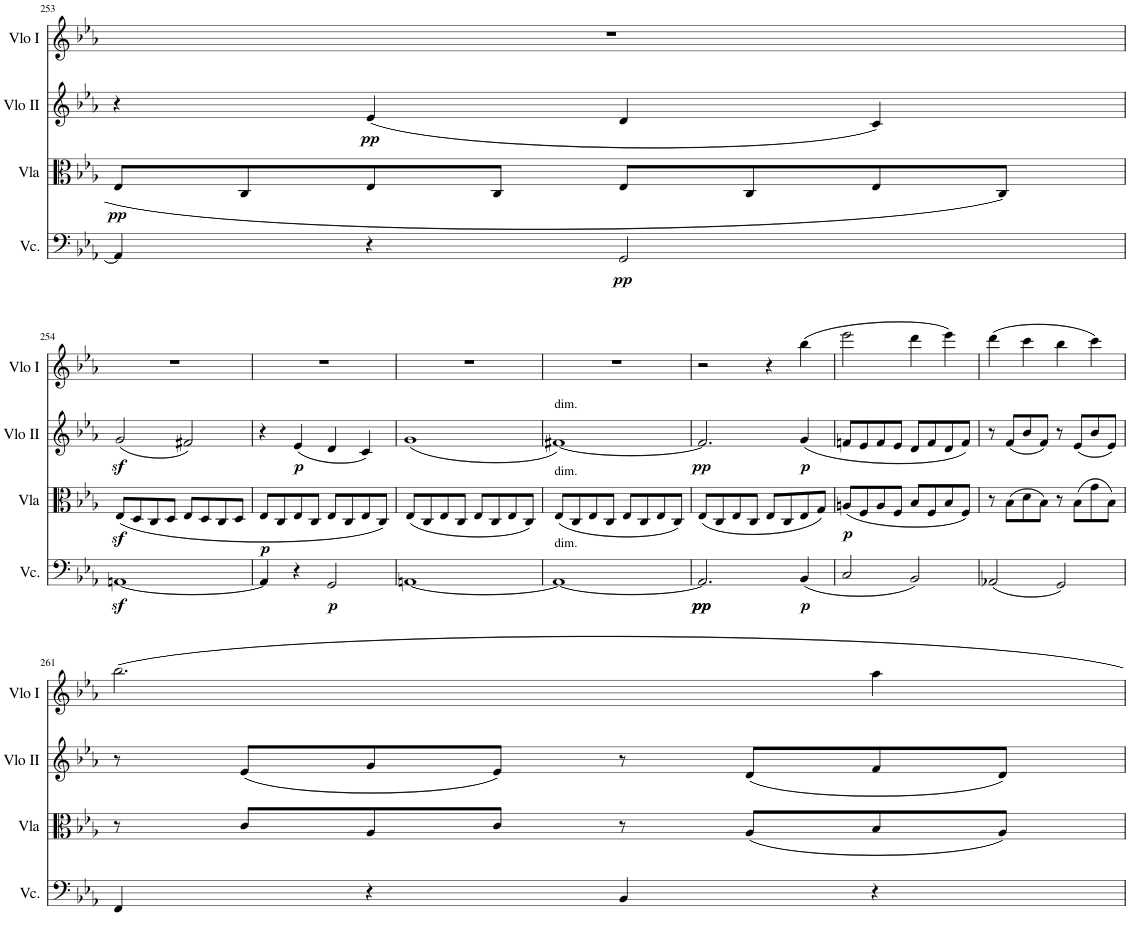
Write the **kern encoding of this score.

**kern	**dynam	**kern	**dynam	**kern	**dynam	**kern
*part4	*part4	*part3	*part3	*part2	*part2	*part1
*staff4	*staff4	*staff3	*staff3	*staff2	*staff2	*staff1
*I"Violoncello	*	*I"Viola	*	*I"Violino II	*	*I"Violino I
*I'Vc.	*	*I'Vla	*	*I'Vlo II	*	*I'Vlo I
!!LO:PB:g=z
*clefF4	*	*clefC3	*	*clefG2	*	*clefG2
*k[b-e-a-]	*	*k[b-e-a-]	*	*k[b-e-a-]	*	*k[b-e-a-]
*M4/4	*	*M4/4	*	*M4/4	*	*M4/4
*met(c)	*	*met(c)	*	*met(c)	*	*met(c)
=253	=253	=253	=253	=253	=253	=253
!	!	!	!LO:DY:b	!	!	!
4AA/]	.	8E-/L	pp	4r	.	1r
.	.	8C/	.	.	.	.
!	!	!	!	!	!LO:DY:b	!
4r	.	8E-/	.	(4e-/	pp	.
.	.	8C/J	.	.	.	.
!	!LO:DY:b	!	!	!	!	!
2GG/	pp	8E-/L	.	4d/	.	.
.	.	8C/	.	.	.	.
.	.	8E-/	.	4c/)	.	.
.	.	8C/J	.	.	.	.
!!LO:LB:g=z
=254	=254	=254	=254	=254	=254	=254
[1AAnz<	.	(8E-z</L	.	(2gz</	.	1r
.	.	8D/	.	.	.	.
.	.	8C/	.	.	.	.
.	.	8D/J	.	.	.	.
.	.	8E-/L	.	2f#X/)	.	.
.	.	8D/	.	.	.	.
.	.	8C/	.	.	.	.
.	.	8D/J	.	.	.	.
=255	=255	=255	=255	=255	=255	=255
!	!	!	!LO:DY:b	!	!	!
4AA/]	.	8E-/L	p	4r	.	1r
.	.	8C/	.	.	.	.
!	!	!	!	!	!LO:DY:b	!
4r	.	8E-/	.	(4e-/	p	.
.	.	8C/J	.	.	.	.
!	!LO:DY:b	!	!	!	!	!
2GG/	p	8E-/L	.	4d/	.	.
.	.	8C/	.	.	.	.
.	.	8E-/	.	4c/)	.	.
.	.	8C/J)	.	.	.	.
=256	=256	=256	=256	=256	=256	=256
[1AAn	.	(8E-/L	.	(1g	.	1r
.	.	8C/	.	.	.	.
.	.	8E-/	.	.	.	.
.	.	8C/J	.	.	.	.
.	.	8E-/L	.	.	.	.
.	.	8C/	.	.	.	.
.	.	8E-/	.	.	.	.
.	.	8C/J)	.	.	.	.
=257	=257	=257	=257	=257	=257	=257
!	!	!	!	!LO:TX:a:t=dim.	!	!
!	!	!LO:TX:a:t=dim.	!	!	!	!
!LO:TX:a:t=dim.	!	!	!	!	!	!
1AA_	.	(8E-/L	.	[1f#X)	.	1r
.	.	8C/	.	.	.	.
.	.	8E-/	.	.	.	.
.	.	8C/J	.	.	.	.
.	.	8E-/L	.	.	.	.
.	.	8C/	.	.	.	.
.	.	8E-/	.	.	.	.
.	.	8C/J)	.	.	.	.
=258	=258	=258	=258	=258	=258	=258
!	!LO:DY:b	!	!	!	!	!
!	!LO:DY:n=1:b	!	!	!	!LO:DY:b	!
2.AA/]	pp pp	(8E-/L	.	2.f#/]	pp	2r
.	.	8C/	.	.	.	.
.	.	8E-/	.	.	.	.
.	.	8C/J	.	.	.	.
.	.	8E-/L	.	.	.	4r
.	.	8C/	.	.	.	.
!	!LO:DY:n=2:b	!	!	!	!LO:DY:b	!
(4BB-/	p	8E-/	.	(4g/	p	(4bb-\
.	.	8G/J)	.	.	.	.
=259	=259	=259	=259	=259	=259	=259
!	!	!	!LO:DY:b	!	!	!
2C/	.	(8An/L	p	8fn/L	.	2eee-\
.	.	8F/	.	8e-/	.	.
.	.	8A/	.	8f/	.	.
.	.	8F/J	.	8e-/J	.	.
2BB-/)	.	8B-/L	.	8d/L	.	4ddd\
.	.	8F/	.	8f/	.	.
.	.	8B-/	.	8d/	.	4eee-\)
.	.	8F/J)	.	8f/J)	.	.
=260	=260	=260	=260	=260	=260	=260
(2AA-X/	.	8r	.	8r	.	(4ddd\
.	.	(8B-\L	.	(8f/L	.	.
.	.	8d\	.	8b-/	.	4ccc\
.	.	8B-\J)	.	8f/J)	.	.
2GG/)	.	8r	.	8r	.	4bb-\
.	.	(8B-\L	.	(8e-/L	.	.
.	.	8g\	.	8b-/	.	4ccc\)
.	.	8B-\J)	.	8e-/J)	.	.
!!LO:LB:g=z
=261	=261	=261	=261	=261	=261	=261
4FF/	.	8r	.	8r	.	2.bb-\
.	.	8c/L	.	(8e-/L	.	.
4r	.	8A-/	.	8g/	.	.
.	.	8c/J	.	8e-/J)	.	.
4BB-/	.	8r	.	8r	.	.
.	.	(8A-/L	.	(8d/L	.	.
4r	.	8B-/	.	8f/	.	4aa-\
.	.	8A-/J)	.	8d/J)	.	.
=	=	=	=	=	=	=
*-	*-	*-	*-	*-	*-	*-
